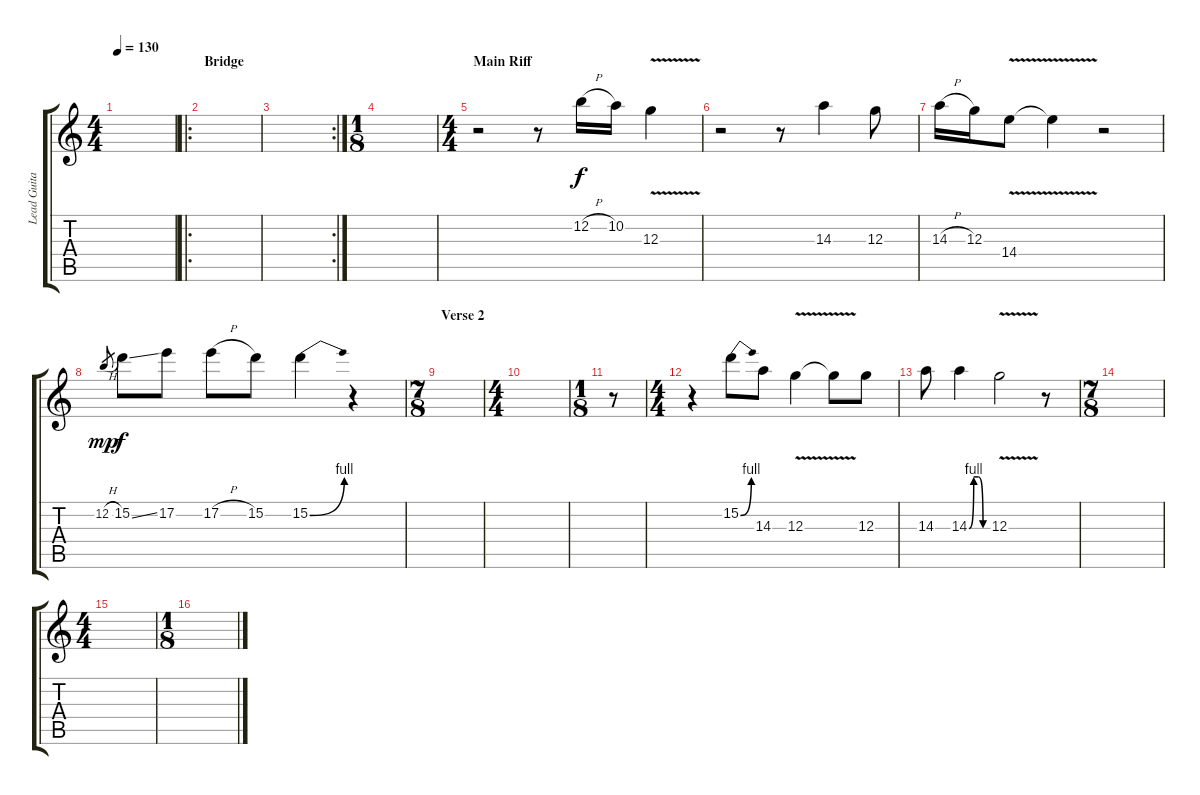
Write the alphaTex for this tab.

\track ("Lead Guitar" "Lead Guita") {instrument distortionguitar}
\staff {score tabs}
\tuning (E4 B3 G3 D3 A2 E2) {hide}
\ts (4 4)
\tempo 130
\clef g2
\ks c
|
\ro
\section ("" "Bridge")
|
\rc 2
|
\ts (1 8)
|
\ts (4 4)
\section ("" "Main Riff")
r.2 r.8 12.2{h}.16 10.2.16 12.3{v}.4 |
r.2 r.8 14.3.4 12.3.8 |
14.3{h}.16 12.3.16 14.4{v}.8 14.4{t}.4 r.2 |
12.2{h}.8{gr dy mp} 15.2{ss}.8{dy f} 17.2.8 17.2{h}.8 15.2.8 15.2{be (bend 0 0 60 4)}.4 r.4 |
\ts (7 8)
\section ("" "Verse 2")
|
\ts (4 4)
|
\ts (1 8)
r.8 |
\ts (4 4)
r.4 15.2{be (bend 0 0 60 4)}.8 14.3.8 12.3{v}.4 12.3{t}.8 12.3.8 |
14.3.8 14.3{be (custom 0 0 15 4 30 4 45 0 60 0)}.4 12.3{v}.2 r.8 |
\ts (7 8)
|
\ts (4 4)
|
\ts (1 8)
